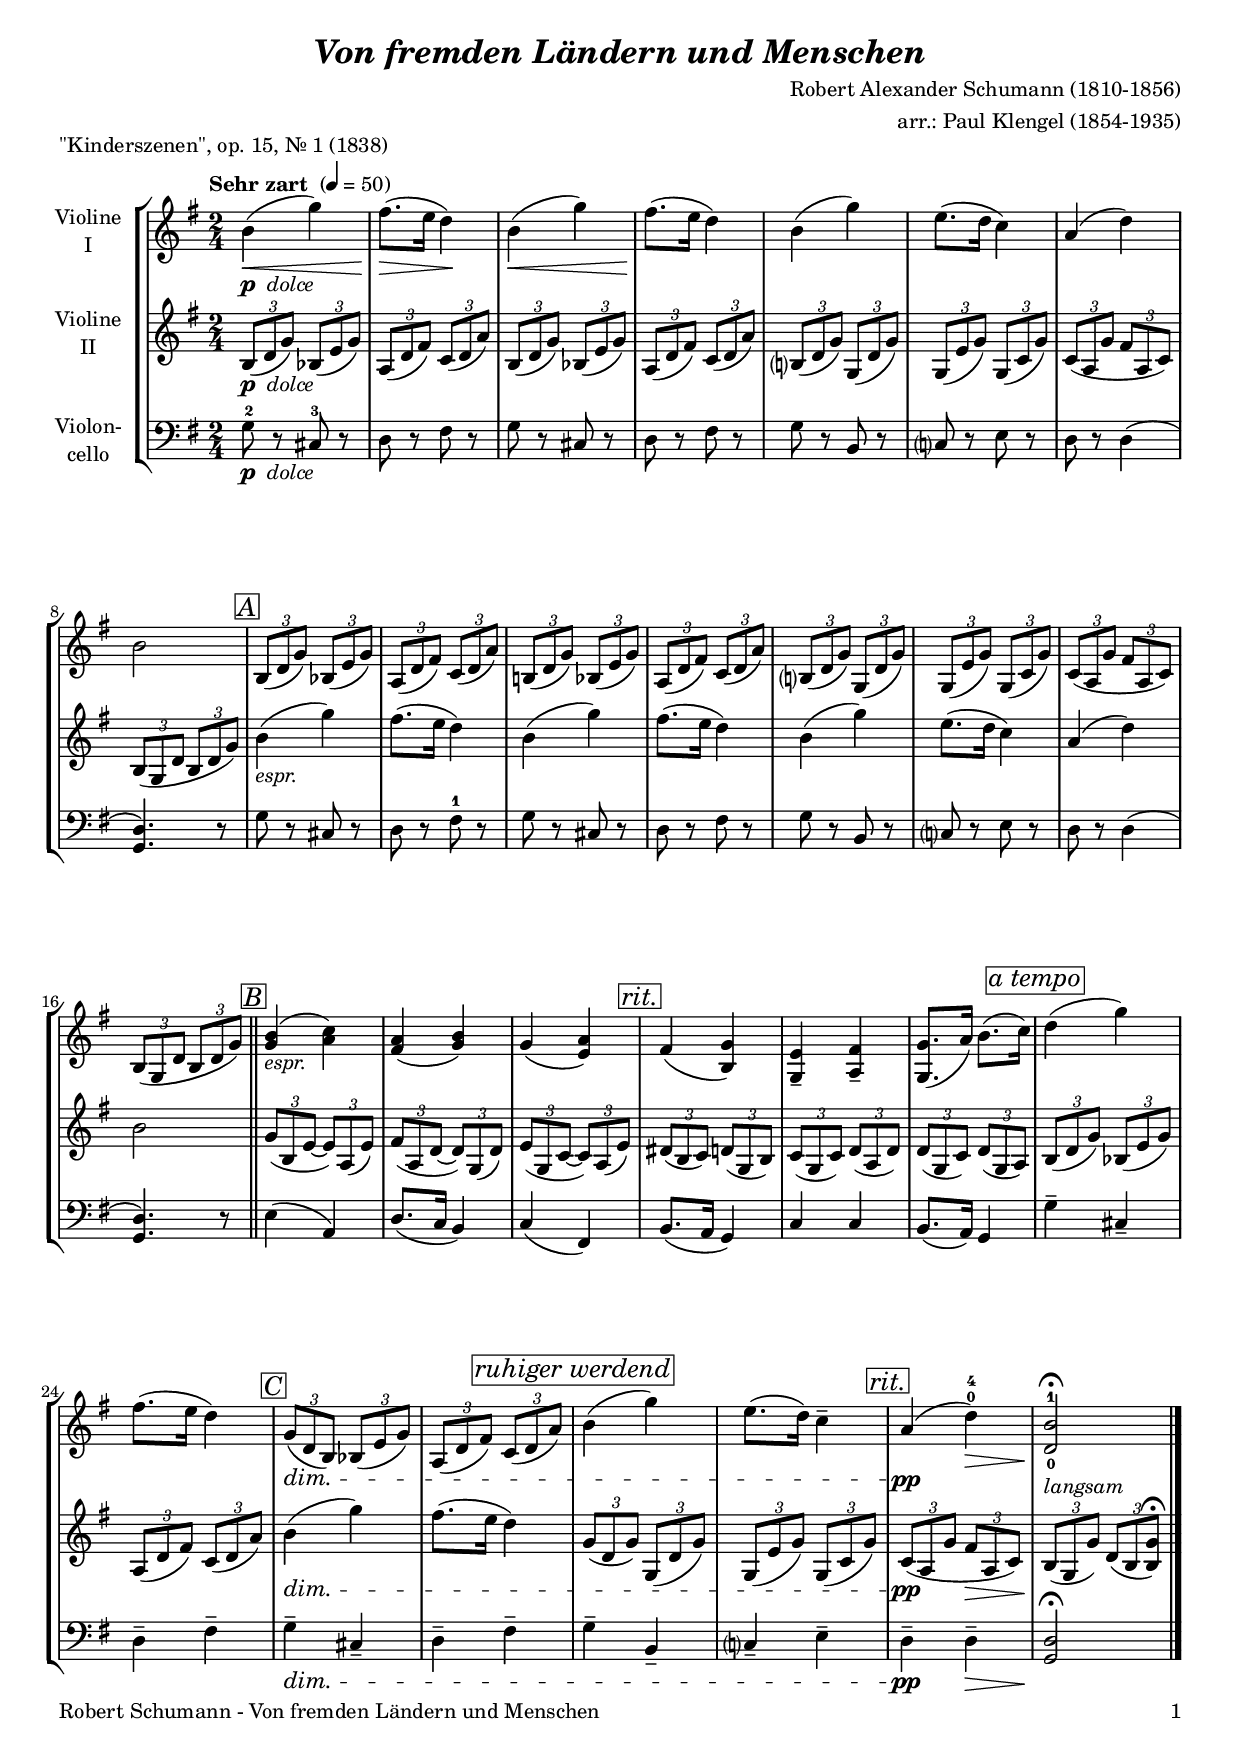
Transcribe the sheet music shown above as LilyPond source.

\version "2.20.2"
\include "deutsch.ly"

#(set-global-staff-size 18)

\header {
  title     = \markup \bold \italic "Von fremden Ländern und Menschen"
  composer  = "Robert Alexander Schumann (1810-1856)"
  arranger  = "arr.: Paul Klengel (1854-1935)"
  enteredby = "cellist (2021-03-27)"
  piece     = "\"Kinderszenen\", op. 15, Nr. 1 (1838)"
}

voiceconsts = {
  \key g \major
  \time 2/4
  \clef "treble"
%  \numericTimeSignature
  \compressEmptyMeasures
  % Set default beaming for all staves
%  \set Timing.beamExceptions = #'()
%  \set Timing.baseMoment     = #(ly:make-moment 1 4)
%  \set Timing.beatStructure  = #'(1 1 1)
  \tempo "Sehr zart " 4=50
}

micl = "clarinet"
mifl = "flute"
miob = "oboe"
mifh = "french horn"
misx = "tenor sax"
mist = "string ensemble 1"
mivl = "violin"
miba = "cello"

boxa = \mark \markup \box \italic "A"
boxb = { \bar "||" \mark \markup \box \italic "B" }
boxc = \mark \markup \box \italic "C"
boxd = \mark \markup \box \italic "D"

atem = \mark \markup \box \italic "a tempo"
dsac = \mark \markup {
  \italic "D.S. al "
  \tiny \raise #1
  \musicglyph #"scripts.coda"
}
espr = \markup \italic "espr."
gcod = \mark \markup \musicglyph "scripts.coda"
gseg = \mark \markup \musicglyph "scripts.segno"
lgsm = \markup \italic "langsam"
molp = \markup { \italic "molto " \dynamic p }
pdol = \markup { \dynamic p \italic " dolce" }
rit  = \mark \markup \box \italic "rit."
rpap = \mark \markup \box \italic "rit. poco a poco"
ruwe = \mark \markup \box \italic "ruhiger werdend"
toco = \mark \markup { \lower #1 "al Coda " { \musicglyph #"scripts.coda"} }

va = \relative c'' {
  \voiceconsts

  h4(_\pdol\< g')
  fis8.(\!\> e16 d4)\!
  h(\< g')
  fis8.(\! e16 d4)
  h( g')
  e8.( d16 c4)
  a( d)
  h2 \boxa

  \tuplet 3/2 4 {
    h,8( d g) b,( e g)
    a,( d fis) c( d a')
    h,!( d g) b,( e g)
    a,( d fis) c( d a')
    h,?( d g) g,( d' g)
    g,( e' g) g,( c g')

    c,( a g' fis a, c)
    h( g d' h d g) \boxb
  }
  <g h>4(_\espr <a c>)
  <fis a>( <g h>)
  g( <e a>) \rit
  fis( <h, g'>)
  <g e'>-- <a fis'>--
  <g g'>8.( a'16) h8.( c16) \atem

  d4( g)
  fis8.( e16 d4) \boxc
  \tuplet 3/2 4 {
    g,8(\dim d h) b( e g)
    a,( d fis) c( d a') \ruwe
  }
  h4( g')
  e8.( d16) c4-- \rit
  a(\pp d)-0-4\>
  <d,-0 h'-1>2\fermata\! \bar "|."
}

vb = \relative c' {
  \voiceconsts

  \tuplet 3/2 4 {
    h8(_\pdol d g) b,( e g)
    a,( d fis) c( d a')
    h,( d g) b,( e g)
    a,( d fis) c( d a')
    h,?( d g) g,( d' g)

    g,( e' g) g,( c g')
    c,( a g' fis a, c)
    h( g d' h d g) \boxa
  }
  h4(_\espr g')
  fis8.( e16 d4)
  h( g')
  fis8.( e16 d4)
  
  h( g')
  e8.( d16 c4)
  a( d)
  h2 \boxb
  \tuplet 3/2 4 {
    g8( h, e~ e) a,( e')
    fis( a, d~ d) g,( d')
    e( g, c~ c) a( e') \rit

    dis( h c) d( g, h)
    c( g c) d( a d)
    d( g, c) d( g, a) \atem
    h( d g) b,( e g)
    a,( d fis) c( d a') \boxc
  }
  
  h4(\dim g')
  fis8.( e16 d4) \ruwe
  \tuplet 3/2 4 {
    g,8( d g) g,( d' g)
    g,( e' g) g,( c g') \rit
    c,(\pp a g' fis\> a, c)
    h(\!^\lgsm g g') d( h <h g'>)\fermata
  } \bar "|."
}

vc = \relative c' {
  \voiceconsts
  \clef "bass"

  g8-2_\pdol r cis,-3 r
  d r fis r
  g r cis, r
  d r fis r
  g r h, r
  c? r e r

  d r d4(
  <g, d'>4.) r8 \boxa
  g' r cis, r
  d r fis-1 r
  g r cis, r
  d r fis r
  g r h, r

  c? r e r
  d r d4(
  <g, d'>4.) r8 \boxb
  e'4( a,)
  d8.( c16 h4)
  c( fis,) \rit
  h8.( a16 g4)
  c c

  h8.( a16) g4 \atem
  g'-- cis,--
  d-- fis-- \boxc
  g--\dim cis,--
  d-- fis-- \ruwe
  g-- h,--
  c?-- e-- \rit
  d--\pp d--\>
  <g, d'>2\fermata\! \bar "|."
}


music = \new StaffGroup <<
      \new Staff {
	\set Staff.midiInstrument = \mivl
	\set Staff.instrumentName = \markup \center-column { "Violine" "I" }
	\transpose e e { \va }
      }

      \new Staff {
	\set Staff.midiInstrument = \mivl
	\set Staff.instrumentName = \markup \center-column { "Violine" "II" }
	\transpose e e { \vb }
      }

      \new Staff {
	\set Staff.midiInstrument = \miba
	\set Staff.instrumentName = \markup \center-column { "Violon-" "cello" }
	\transpose e e { \vc }
      }
>>

\book {
   \paper {
    print-page-number = ##t
    print-first-page-number = ##t
    ragged-last-bottom = ##f
    oddHeaderMarkup = \markup \null
    evenHeaderMarkup = \markup \null
    oddFooterMarkup = \markup {
      \fill-line {
        \on-the-fly #print-page-number-check-first
        "Robert Schumann - Von fremden Ländern und Menschen" \fromproperty #'page:page-number-string
      }
    }
    evenFooterMarkup = \oddFooterMarkup
  } \score {
    \music
    \layout {}
  }

  \score {
    \unfoldRepeats \music

    \midi {
      \context {
        \Score
      }
    }
  }
}